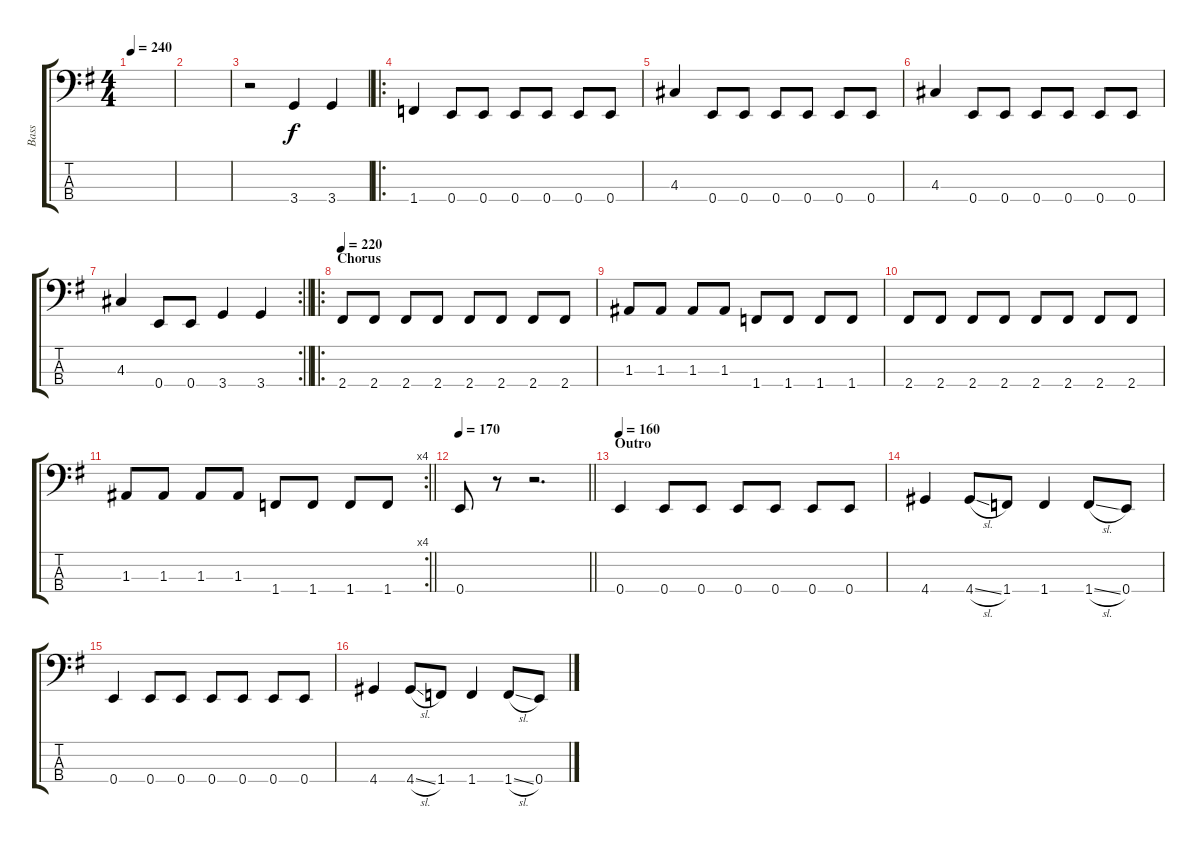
\track ("Bass" "Bass") {instrument electricbassfinger}
\staff {score tabs}
\tuning (G2 D2 A1 E1) {hide}
\ts (4 4)
\tempo 240
\clef f4
\ks g
|
|
r.2 3.4.4 3.4.4 |
\ro
1.4.4 0.4.8 0.4.8 0.4.8 0.4.8 0.4.8 0.4.8 |
4.3.4 0.4.8 0.4.8 0.4.8 0.4.8 0.4.8 0.4.8 |
4.3.4 0.4.8 0.4.8 0.4.8 0.4.8 0.4.8 0.4.8 |
\rc 2
\barLineRight lightlight
4.3.4 0.4.8 0.4.8 3.4.4 3.4.4 |
\ro
\section ("" "Chorus")
\tempo 220
2.4.8 2.4.8 2.4.8 2.4.8 2.4.8 2.4.8 2.4.8 2.4.8 |
1.3.8 1.3.8 1.3.8 1.3.8 1.4.8 1.4.8 1.4.8 1.4.8 |
2.4.8 2.4.8 2.4.8 2.4.8 2.4.8 2.4.8 2.4.8 2.4.8 |
\rc 4
\barLineRight lightlight
1.3.8 1.3.8 1.3.8 1.3.8 1.4.8 1.4.8 1.4.8 1.4.8 |
\tempo 170
\barLineRight lightlight
0.4.8 r.8 r.2{d} |
\section ("" "Outro")
\tempo 160
0.4.4 0.4.8 0.4.8 0.4.8 0.4.8 0.4.8 0.4.8 |
4.4.4 4.4{sl}.8 1.4.8 1.4.4 1.4{sl}.8 0.4.8 |
0.4.4 0.4.8 0.4.8 0.4.8 0.4.8 0.4.8 0.4.8 |
4.4.4 4.4{sl}.8 1.4.8 1.4.4 1.4{sl}.8 0.4.8
